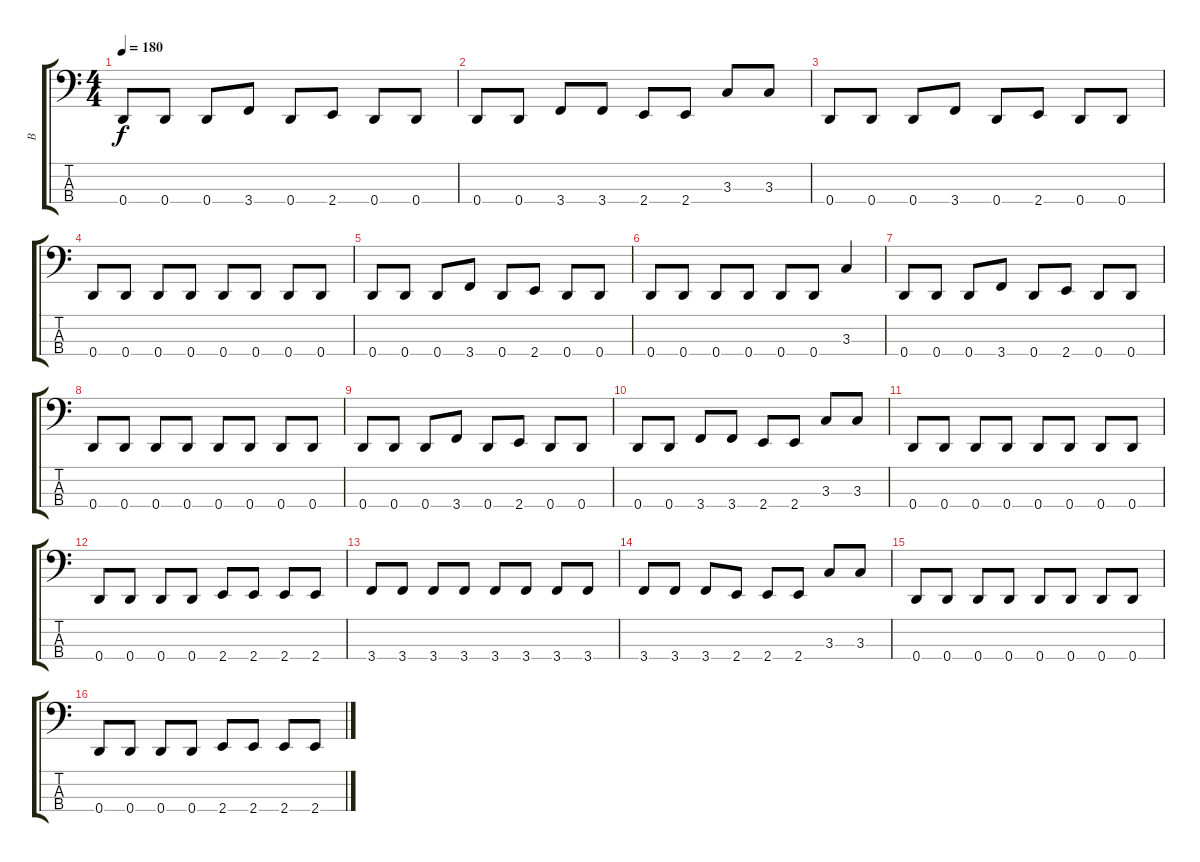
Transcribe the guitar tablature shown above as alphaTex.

\track ("B" "B") {instrument electricbassfinger}
\staff {score tabs}
\tuning (G2 D2 A1 D1) {hide}
\ts (4 4)
\tempo 180
\clef f4
\ks c
0.4.8{dy f} 0.4.8 0.4.8 3.4.8 0.4.8 2.4.8 0.4.8 0.4.8 |
0.4.8 0.4.8 3.4.8 3.4.8 2.4.8 2.4.8 3.3.8 3.3.8 |
0.4.8 0.4.8 0.4.8 3.4.8 0.4.8 2.4.8 0.4.8 0.4.8 |
0.4.8 0.4.8 0.4.8 0.4.8 0.4.8 0.4.8 0.4.8 0.4.8 |
0.4.8 0.4.8 0.4.8 3.4.8 0.4.8 2.4.8 0.4.8 0.4.8 |
0.4.8 0.4.8 0.4.8 0.4.8 0.4.8 0.4.8 3.3.4 |
0.4.8 0.4.8 0.4.8 3.4.8 0.4.8 2.4.8 0.4.8 0.4.8 |
0.4.8 0.4.8 0.4.8 0.4.8 0.4.8 0.4.8 0.4.8 0.4.8 |
0.4.8 0.4.8 0.4.8 3.4.8 0.4.8 2.4.8 0.4.8 0.4.8 |
0.4.8 0.4.8 3.4.8 3.4.8 2.4.8 2.4.8 3.3.8 3.3.8 |
0.4.8 0.4.8 0.4.8 0.4.8 0.4.8 0.4.8 0.4.8 0.4.8 |
0.4.8 0.4.8 0.4.8 0.4.8 2.4.8 2.4.8 2.4.8 2.4.8 |
3.4.8 3.4.8 3.4.8 3.4.8 3.4.8 3.4.8 3.4.8 3.4.8 |
3.4.8 3.4.8 3.4.8 2.4.8 2.4.8 2.4.8 3.3.8 3.3.8 |
0.4.8 0.4.8 0.4.8 0.4.8 0.4.8 0.4.8 0.4.8 0.4.8 |
0.4.8 0.4.8 0.4.8 0.4.8 2.4.8 2.4.8 2.4.8 2.4.8
